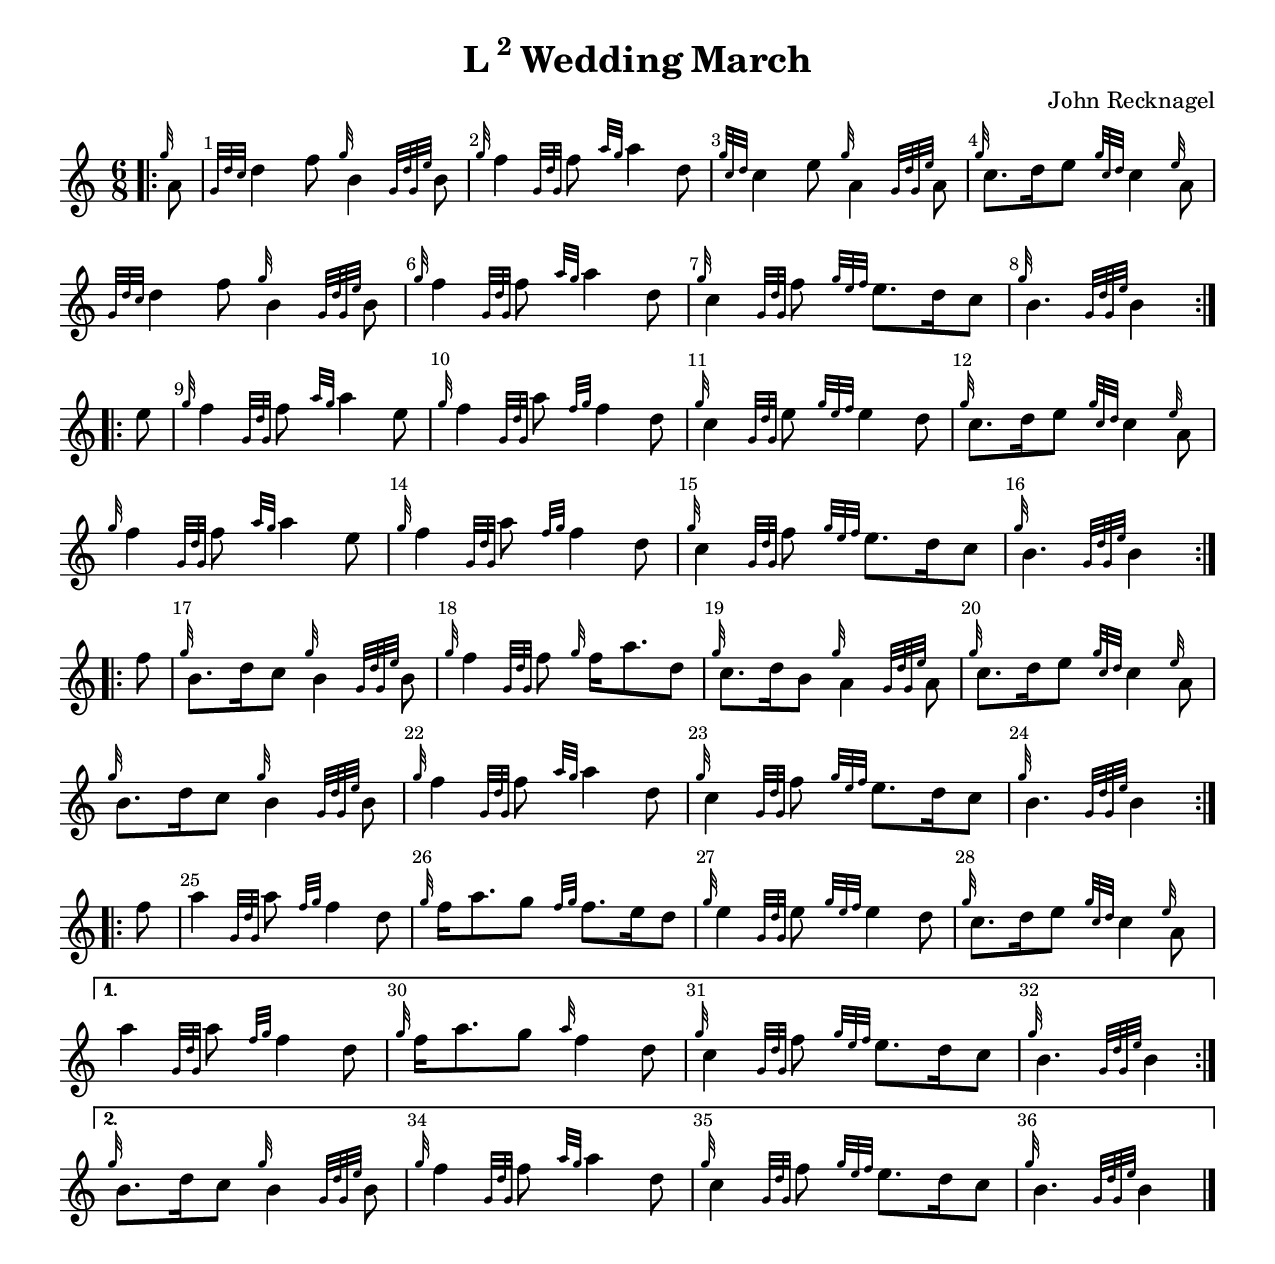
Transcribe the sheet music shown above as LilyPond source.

\version "2.23.10"
 
\include "bagpipe.ly" 
\include "../../include/BWB_Bagpipe.ly"
\include "../../include/score_settings.ly"
\include "../../include/gitDefinitions.ily"

\version "2.23.10"

\include "bagpipe.ly" 

\include "../../include/BWB_Bagpipe.ly"
\include "../../include/score_settings.ly"
\include "../../include/gitDefinitions.ily"

filename = "~/L2_Wedding_March.ly"
tunesetVersion = "Version 1"
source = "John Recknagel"

#(define-bar-line "|.-b" "|." ".|" "|.") %This is for putting all parts in one score!
#(define-bar-line ":|.-b" ":|." ".|:" ":|.") %This is for putting all parts in one score!


#(allow-volta-hook "||")
#(allow-volta-hook "|")


voltaTwo = \markup  { \hspace #20 \text \italic \fontsize #+5 { "2" }  }



LWM = {
\time 6/8
\bar ".|:"
\repeat volta 2 { 
                 \partial 8 \grg a8 |
                 \thrwd d4 f8 \grg b4 \taor b8 |
                 \grg f4 \grip f8 \dblA A4 d8 |
                 \dblc c4 e8 \grg a4 \taor a8 |
                 \grg c8. d16 e8 \dblc c4 \gre a8 |
                 \break
                 \thrwd d4 f8 \grg b4 \taor b8 |
                 \grg f4 \grip f8 \dblA A4 d8 |
                 \grg c4 \grip f8 \dble e8. d16 c8 |
                 \partial 8*5 \grg b4. \taor b4 \bar ":|.-b"
                 \break
}
% PART 2
\repeat volta 2 {
                 \partial 8 e8 |
                 \set Score.currentBarNumber = #9
                 \grg f4 \grip f8 \dblA A4 e8 |
                 \grg f4 \grip A8 \hdblf f4 d8 |
                 \grg c4 \grip e8 \dble e4 d8 |
                 \grg c8. d16 e8 \dblc c4 \gre a8 |
                 \break
                 \grg f4 \grip f8 \dblA A4 e8 |
                 \grg f4 \grip A8 \hdblf f4 d8 |
                 \grg c4 \grip f8 \dble e8. d16 c8 |
                 \partial 8*5 \grg b4. \taor b4 \bar ":|.-b"
                 \break               
}    
% PART 3
\repeat volta 2 {
                 \partial 8 f8 |
                 \set Score.currentBarNumber = #17
                 \grg b8. d16 c8 \grg b4 \taor b8 |
                 \grg f4 \grip f8 \grg f16 A8. d8 |
                 \grg c8. d16 b8 \grg a4 \taor a8 |
                 \grg c8. d16 e8 \dblc c4 \gre a8 |
                 \break
                 \grg b8. d16 c8 \grg b4 \taor b8 |
                 \grg f4 \grip f8 \dblA A4 d8 |
                 \grg c4 \grip f8 \dble e8. d16 c8 |
                 \partial 8*5 \grg b4. \taor b4 \bar ":|.-b"
                 \break               
}
% PART 4
\repeat volta 2 {
                 \partial 8 f8 |
                 \set Score.currentBarNumber = #25
                 A4 \grip A8 \hdblf f4 d8 |
                 \grg f16 A8. g8 \hdblf f8. e16 d8 |
                 \grg e4 \grip e8 \dble e4 d8 |
                 \grg c8. d16 e8 \dblc c4 \gre a8 
                 \break
}
\alternative {
              { A4 \grip A8 \hdblf f4 d8 |
                \grg f16 A8. g8 \grA f4 d8 
                \grg c4 \grip f8 \dble e8. d16 c8 |
                \partial 8*5 \grg b4. \taor b4 \bar ":|."
                \break                 
              }
              {  \grg b8. d16 c8 \grg b4 \taor b8 |
                 \grg f4 \grip f8 \dblA A4 d8 |
                 \grg c4 \grip f8 \dble e8. d16 c8 |
                 \partial 8*5 \grg b4. \taor b4 \bar "|.-b"
              } 
}    
} % close tune



filename = "~/L2_Wedding_March.ly"
tunesetVersion = "Version 1"
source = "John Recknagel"


#(define-bar-line "|.-b" "|." ".|" "|.") %This is for putting all parts in one score!
#(define-bar-line ":|.-b" ":|." ".|:" ":|.") %This is for putting all parts in one score!


#(allow-volta-hook "||")
#(allow-volta-hook "|")


voltaTwo = \markup  { \hspace #20 \text \italic \fontsize #+5 { "2" }  }

\header { 
          title = \markup  \override #'(line-width . 82) 
          { 
            \column {  
              \center-align {
                \line { L \super 2  Wedding March }
              }
            }
          }
                  
          subtitle = ""
          composer = "John Recknagel"
          arranger = ""
          meter = "" 
          %tagline = \markup { \filename  "  " \source "  " \tunesetVersion 
          %Engraved at
          %\simple #(strftime "%d - %b - %Y - %H%M  " (localtime (current-time)))
         % with \with-url #"http://lilypond.org/"
         % \line { LilyPond \simple #(lilypond-version) (http://lilypond.org/) }
        }    




\paper {
	#(set-paper-size "letter" 'portrait)
}



\score {
	\new GrandStaff <<
		\new Staff = "GHB" <<
			\new Voice {
				\global
				\override  Score.BarNumber.break-visibility = ##(#f #t #f)
				%\set Score.barNumberVisibility = #all-bar-numbers-visible
				\LWM				
			}
		>>		
	>>
        \layout { \ScoreLayout 
                  \context { 
                             \Score
                             \override SpacingSpanner.base-shortest-duration = #(ly:make-moment 1/2) 
                           }            
                }
          
                \header{
          %piece = "John Gordon of Drummuie"
          %opus = "D. S. Ramsay"
        }
}

\score {  % for midi only
	\new GrandStaff <<
		\new Staff = "MidiStaff" <<
                  \unfoldRepeats
			\new Voice {
				\set midiInstrument = #"bagpipe"
				\global
				\LWM                        
			}
		>>
	>>	
	\midi { \midiSettings }	
}
